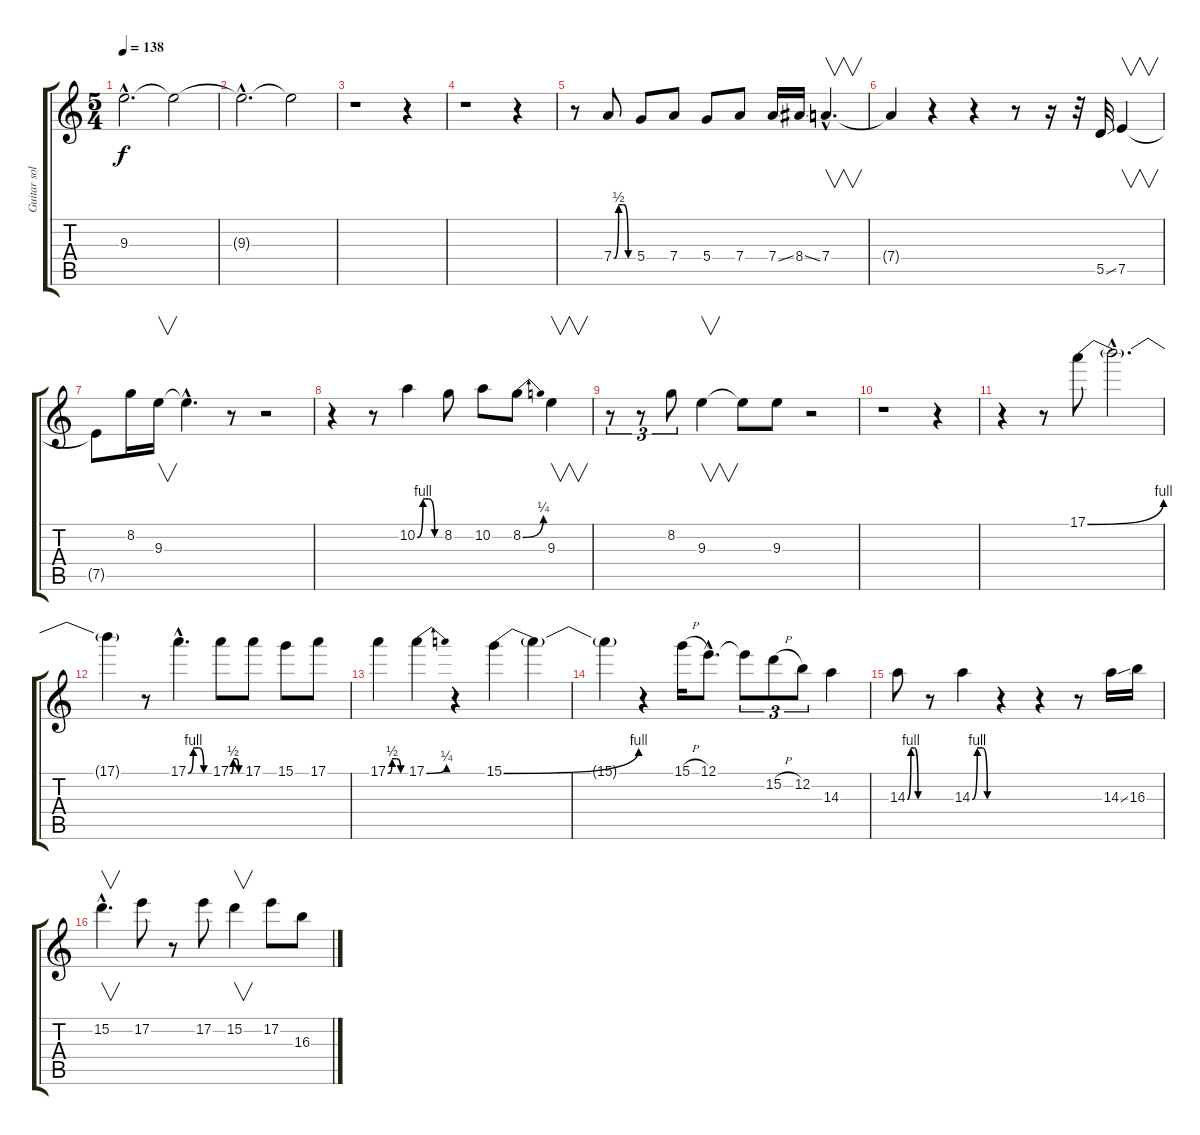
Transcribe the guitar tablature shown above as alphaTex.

\track ("Guitar solo 5" "Guitar sol") {instrument overdrivenguitar}
\staff {score tabs}
\tuning (E4 B3 G3 D3 A2 E2) {hide}
\ts (5 4)
\tempo 138
\clef g2
\ks c
9.3{hac t}.2{d dy f} 9.3{t}.2 |
9.3{hac t}.2{d} 9.3{t}.2 |
r.1 r.4 |
r.1 r.4 |
r.8 7.4{be (custom 0 0 15 2 30 2 45 0 60 0)}.8 5.4.8 7.4.8 5.4.8 7.4.8 7.4{ss}.16 8.4{ss}.16 7.4{hac}.4{v d} |
7.4{t}.4 r.4 r.4 r.8 r.16 r.32 5.5{ss}.32 7.5.4{v} |
7.5{t}.8 8.2.16 9.3.16{v} 9.3{hac t}.4{d} r.8 r.2 |
r.4 r.8 10.2{be (custom 0 0 15 4 30 4 45 0 60 0)}.4 8.2.8 10.2.8 8.2{be (bend 0 0 60 1)}.8 9.3.4{v} |
r.8{tu (3 2)} r.8{tu (3 2)} 8.2.8{tu (3 2)} 9.3.4{v} 9.3{t}.8 9.3.8 r.2 |
r.1 r.4 |
r.4 r.8 17.1{be (bend 0 0 60 4)}.8 17.1{hac t}.2{d} |
17.1{t}.4 r.8 17.1{be (custom 0 0 15 4 30 4 45 0 60 0) hac}.4{d} 17.1{be (custom 0 0 15 2 30 2 45 0 60 0)}.8 17.1.8 15.1.8 17.1.8 |
17.1{be (custom 0 0 15 2 30 2 45 0 60 0)}.4 17.1{be (bend 0 0 60 1)}.4 r.4 15.1{be (bend 0 0 60 4)}.4 15.1{t}.4 |
15.1{t}.4 r.4 15.1{h}.16 12.1{hac}.8{d} 12.1{t}.8{tu (3 2)} 15.2{h}.8{tu (3 2)} 12.2.8{tu (3 2)} 14.3.4 |
14.3{be (custom 0 0 15 4 30 4 45 0 60 0)}.8 r.8 14.3{be (custom 0 0 15 4 30 4 45 0 60 0)}.4 r.4 r.4 r.8 14.3{ss}.16 16.3.16 |
15.2{hac}.4{v d} 17.2.8 r.8 17.2.8 15.2.4{v} 17.2.8 16.3.8
